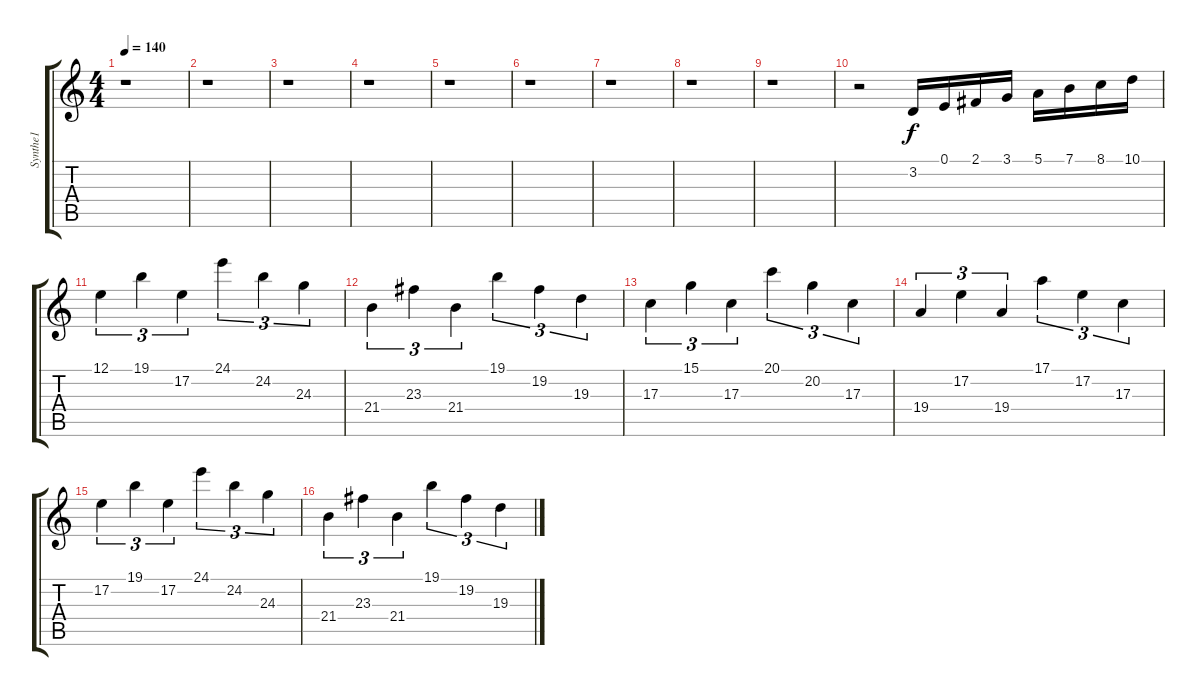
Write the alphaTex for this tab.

\track ("Synthe1" "Synthe1") {instrument stringensemble1}
\staff {score tabs}
\tuning (E4 B3 G3 D3 A2 E2) {hide}
\ts (4 4)
\tempo 140
\clef g2
\ks c
r.1{dy f} |
r.1 |
r.1 |
r.1 |
r.1 |
r.1 |
r.1 |
r.1 |
r.1 |
r.2 3.2.16 0.1.16 2.1.16 3.1.16 5.1.16 7.1.16 8.1.16 10.1.16 |
12.1.4{tu (3 2)} 19.1.4{tu (3 2)} 17.2.4{tu (3 2)} 24.1.4{tu (3 2)} 24.2.4{tu (3 2)} 24.3.4{tu (3 2)} |
21.4.4{tu (3 2)} 23.3.4{tu (3 2)} 21.4.4{tu (3 2)} 19.1.4{tu (3 2)} 19.2.4{tu (3 2)} 19.3.4{tu (3 2)} |
17.3.4{tu (3 2)} 15.1.4{tu (3 2)} 17.3.4{tu (3 2)} 20.1.4{tu (3 2)} 20.2.4{tu (3 2)} 17.3.4{tu (3 2)} |
19.4.4{tu (3 2)} 17.2.4{tu (3 2)} 19.4.4{tu (3 2)} 17.1.4{tu (3 2)} 17.2.4{tu (3 2)} 17.3.4{tu (3 2)} |
17.2.4{tu (3 2)} 19.1.4{tu (3 2)} 17.2.4{tu (3 2)} 24.1.4{tu (3 2)} 24.2.4{tu (3 2)} 24.3.4{tu (3 2)} |
21.4.4{tu (3 2)} 23.3.4{tu (3 2)} 21.4.4{tu (3 2)} 19.1.4{tu (3 2)} 19.2.4{tu (3 2)} 19.3.4{tu (3 2)}
